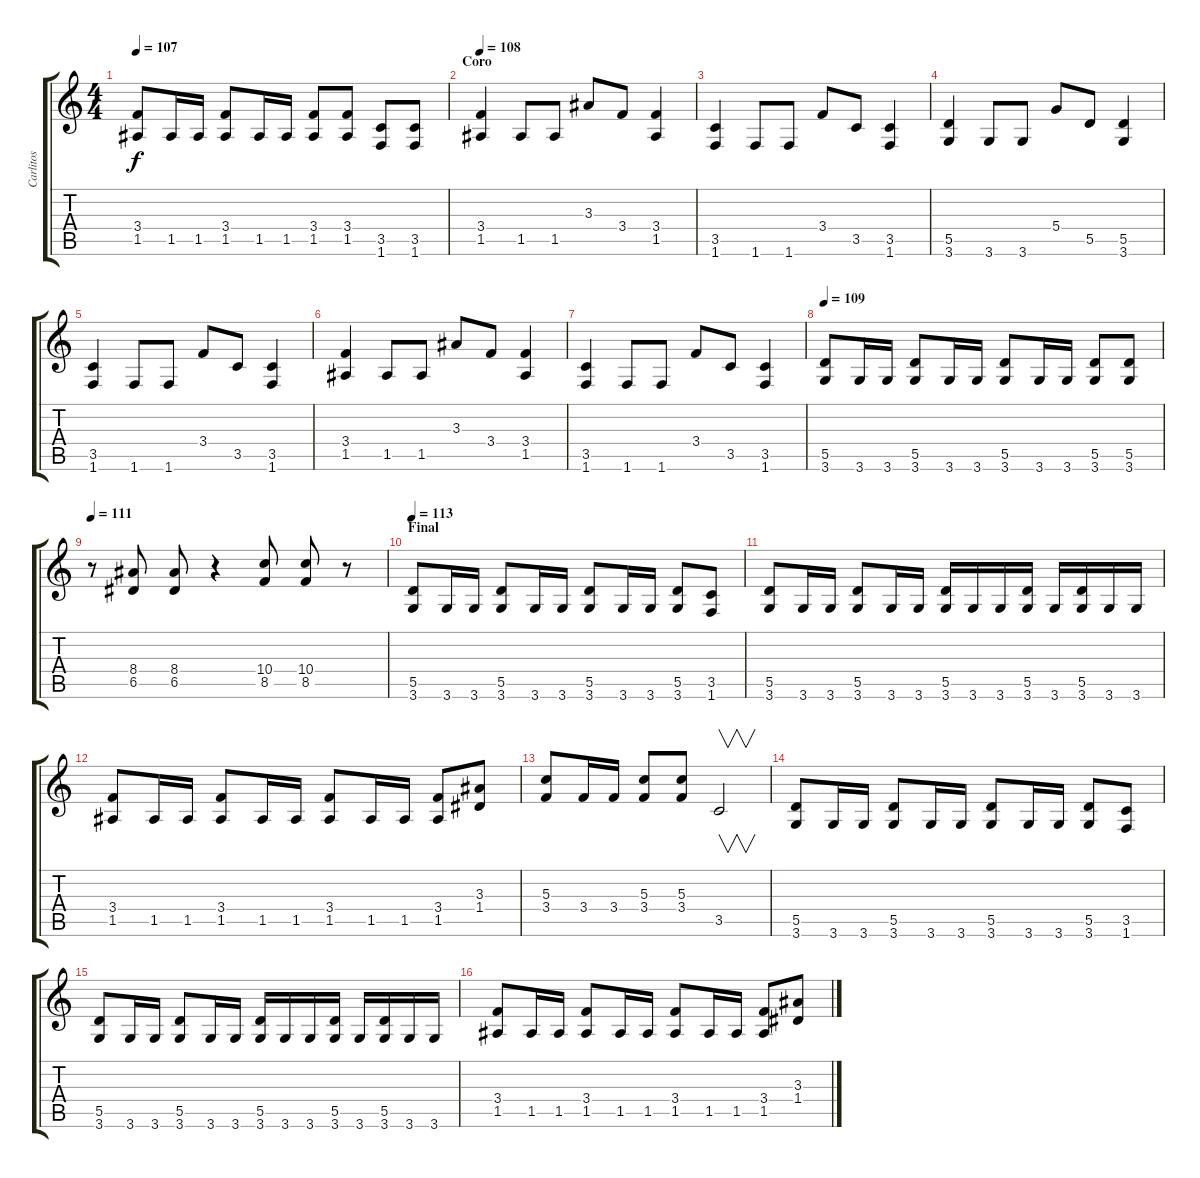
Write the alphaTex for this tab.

\track ("Carlitos" "Carlitos") {instrument distortionguitar}
\staff {score tabs}
\tuning (E4 B3 G3 D3 A2 E2) {hide}
\ts (4 4)
\tempo 107
\clef g2
\ks c
(3.4 1.5).8{dy f} 1.5.16 1.5.16 (3.4 1.5).8 1.5.16 1.5.16 (3.4 1.5).8 (3.4 1.5).8 (3.5 1.6).8 (3.5 1.6).8 |
\section ("" "Coro")
\tempo 108
(3.4 1.5).4 1.5.8 1.5.8 3.3.8 3.4.8 (3.4 1.5).4 |
(3.5 1.6).4 1.6.8 1.6.8 3.4.8 3.5.8 (3.5 1.6).4 |
(5.5 3.6).4 3.6.8 3.6.8 5.4.8 5.5.8 (5.5 3.6).4 |
(3.5 1.6).4 1.6.8 1.6.8 3.4.8 3.5.8 (3.5 1.6).4 |
(3.4 1.5).4 1.5.8 1.5.8 3.3.8 3.4.8 (3.4 1.5).4 |
(3.5 1.6).4 1.6.8 1.6.8 3.4.8 3.5.8 (3.5 1.6).4 |
\tempo 109
(5.5 3.6).8 3.6.16 3.6.16 (5.5 3.6).8 3.6.16 3.6.16 (5.5 3.6).8 3.6.16 3.6.16 (5.5 3.6).8 (5.5 3.6).8 |
\tempo 111
r.8 (8.4 6.5).8 (8.4 6.5).8 r.4 (10.4 8.5).8 (10.4 8.5).8 r.8 |
\section ("" "Final")
\tempo 113
(5.5 3.6).8 3.6.16 3.6.16 (5.5 3.6).8 3.6.16 3.6.16 (5.5 3.6).8 3.6.16 3.6.16 (5.5 3.6).8 (3.5 1.6).8 |
(5.5 3.6).8 3.6.16 3.6.16 (5.5 3.6).8 3.6.16 3.6.16 (5.5 3.6).16 3.6.16 3.6.16 (5.5 3.6).16 3.6.16 (5.5 3.6).16 3.6.16 3.6.16 |
(3.4 1.5).8 1.5.16 1.5.16 (3.4 1.5).8 1.5.16 1.5.16 (3.4 1.5).8 1.5.16 1.5.16 (3.4 1.5).8 (3.3 1.4).8 |
(5.3 3.4).8 3.4.16 3.4.16 (5.3 3.4).8 (5.3 3.4).8 3.5.2{v instrument guitarharmonics} |
(5.5 3.6).8{instrument distortionguitar} 3.6.16 3.6.16 (5.5 3.6).8 3.6.16 3.6.16 (5.5 3.6).8 3.6.16 3.6.16 (5.5 3.6).8 (3.5 1.6).8 |
(5.5 3.6).8 3.6.16 3.6.16 (5.5 3.6).8 3.6.16 3.6.16 (5.5 3.6).16 3.6.16 3.6.16 (5.5 3.6).16 3.6.16 (5.5 3.6).16 3.6.16 3.6.16 |
(3.4 1.5).8 1.5.16 1.5.16 (3.4 1.5).8 1.5.16 1.5.16 (3.4 1.5).8 1.5.16 1.5.16 (3.4 1.5).8 (3.3 1.4).8
